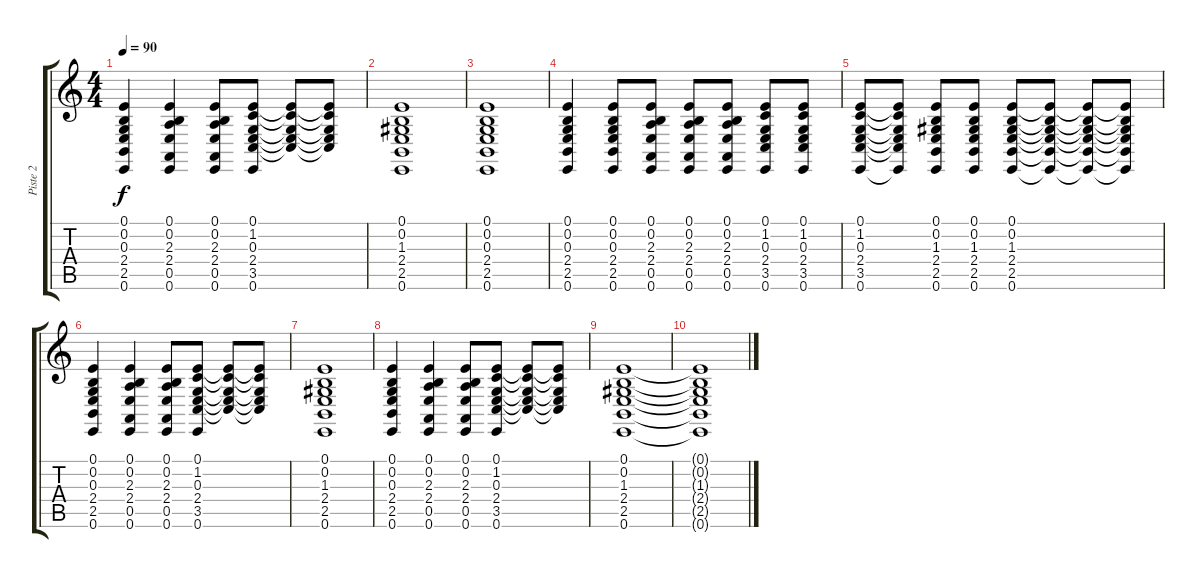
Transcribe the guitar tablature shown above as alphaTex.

\track ("Piste 2" "Piste 2") {instrument churchorgan}
\staff {score tabs}
\tuning (E4 B3 G3 D3 A2 E2) {hide}
\ts (4 4)
\tempo 90
\clef g2
\ks c
(0.1 0.2 0.3 2.4 2.5 0.6).4{dy f} (0.1 0.2 2.3 2.4 0.5 0.6).4 (0.1 0.2 2.3 2.4 0.5 0.6).8 (0.1 1.2 0.3 2.4 3.5 0.6).8 (0.1{t} 1.2{t} 0.3{t} 2.4{t} 3.5{t}).8 (0.1{t} 1.2{t} 0.3{t} 2.4{t} 3.5{t}).8 |
(0.1 0.2 1.3 2.4 2.5 0.6).1 |
(0.1 0.2 0.3 2.4 2.5 0.6).1 |
(0.1 0.2 0.3 2.4 2.5 0.6).4 (0.1 0.2 0.3 2.4 2.5 0.6).8 (0.1 0.2 2.3 2.4 0.5 0.6).8 (0.1 0.2 2.3 2.4 0.5 0.6).8 (0.1 0.2 2.3 2.4 0.5 0.6).8 (0.1 1.2 0.3 2.4 3.5 0.6).8 (0.1 1.2 0.3 2.4 3.5 0.6).8 |
(0.1 1.2 0.3 2.4 3.5 0.6).8 (0.1{t} 1.2{t} 0.3{t} 2.4{t} 3.5{t} 0.6{t}).8 (0.1 0.2 1.3 2.4 2.5 0.6).8 (0.1 0.2 1.3 2.4 2.5 0.6).8 (0.1 0.2 1.3 2.4 2.5 0.6).8 (0.1{t} 0.2{t} 1.3{t} 2.4{t} 2.5{t} 0.6{t}).8 (0.1{t} 0.2{t} 1.3{t} 2.4{t} 2.5{t} 0.6{t}).8 (0.1{t} 0.2{t} 1.3{t} 2.4{t} 2.5{t} 0.6{t}).8 |
(0.1 0.2 0.3 2.4 2.5 0.6).4 (0.1 0.2 2.3 2.4 0.5 0.6).4 (0.1 0.2 2.3 2.4 0.5 0.6).8 (0.1 1.2 0.3 2.4 3.5 0.6).8 (0.1{t} 1.2{t} 0.3{t} 2.4{t} 3.5{t}).8 (0.1{t} 1.2{t} 0.3{t} 2.4{t} 3.5{t}).8 |
(0.1 0.2 1.3 2.4 2.5 0.6).1 |
(0.1 0.2 0.3 2.4 2.5 0.6).4 (0.1 0.2 2.3 2.4 0.5 0.6).4 (0.1 0.2 2.3 2.4 0.5 0.6).8 (0.1 1.2 0.3 2.4 3.5 0.6).8 (0.1{t} 1.2{t} 0.3{t} 2.4{t} 3.5{t}).8 (0.1{t} 1.2{t} 0.3{t} 2.4{t} 3.5{t}).8 |
(0.1 0.2 1.3 2.4 2.5 0.6).1 |
(0.1{t} 0.2{t} 1.3{t} 2.4{t} 2.5{t} 0.6{t}).1
